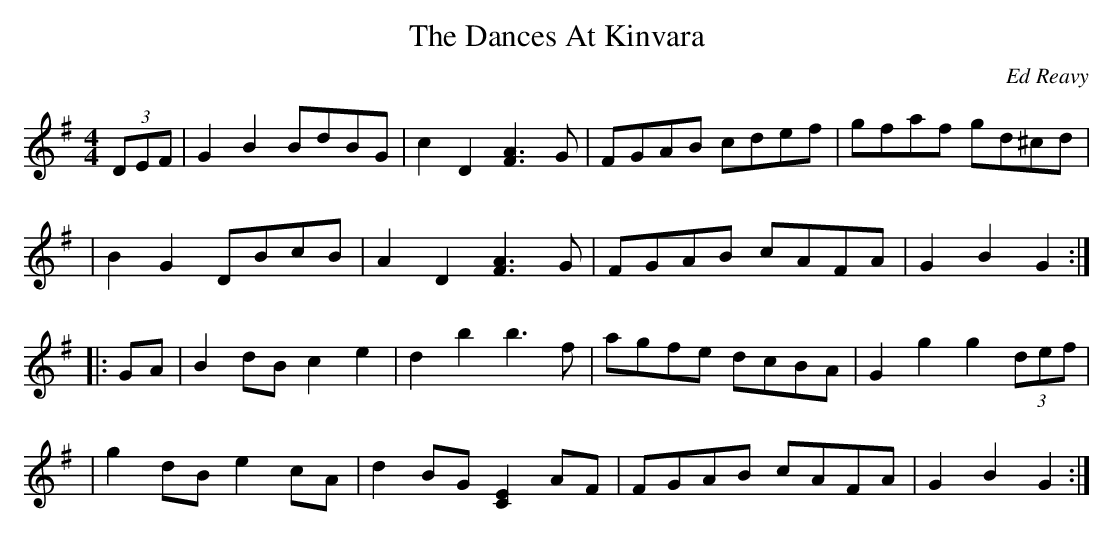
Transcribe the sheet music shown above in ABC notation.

X:1
T:The Dances At Kinvara
C:Ed Reavy
M:4/4
L:1/8
K:G
(3DEF \
| G2 B2 BdBG | c2 D2 [F3A3] G | FGAB cdef | gfaf gd^cd |
| B2 G2 DBcB | A2 D2 [F3A3] G | FGAB cAFA | G2 B2 G2 :|
|: GA \
| B2 dB c2 e2 | d2 b2 b3 f | agfe dcBA | G2 g2 g2 (3def |
| g2 dB e2 cA | d2 BG [E2C2] AF | FGAB cAFA | G2 B2 G2 :|
